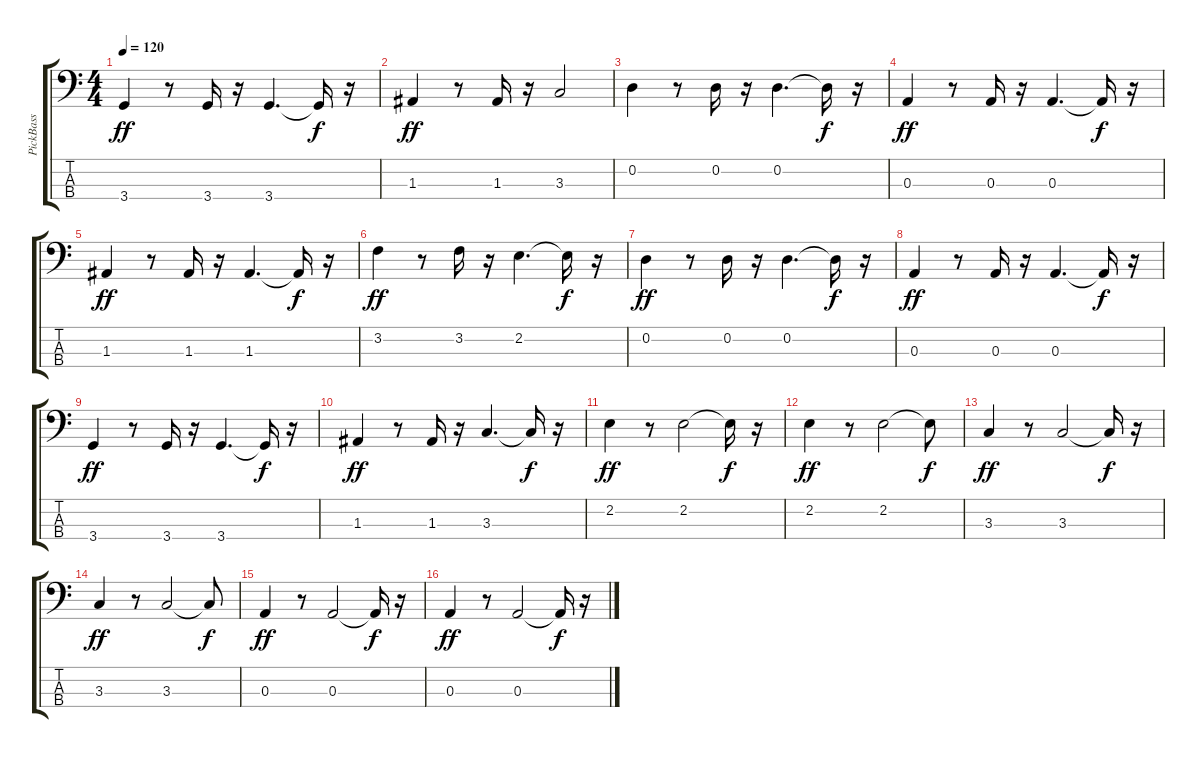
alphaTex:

\track ("PickBass" "PickBass") {instrument electricbasspick}
\staff {score tabs}
\tuning (G2 D2 A1 E1) {hide}
\ts (4 4)
\tempo 120
\clef f4
\ks c
3.4.4{dy ff} r.8 3.4.16 r.16 3.4.4{d} 3.4{t}.16{dy f} r.16 |
1.3.4{dy ff} r.8 1.3.16 r.16 3.3.2 |
0.2.4 r.8 0.2.16 r.16 0.2.4{d} 0.2{t}.16{dy f} r.16 |
0.3.4{dy ff} r.8 0.3.16 r.16 0.3.4{d} 0.3{t}.16{dy f} r.16 |
1.3.4{dy ff} r.8 1.3.16 r.16 1.3.4{d} 1.3{t}.16{dy f} r.16 |
3.2.4{dy ff} r.8 3.2.16 r.16 2.2.4{d} 2.2{t}.16{dy f} r.16 |
0.2.4{dy ff} r.8 0.2.16 r.16 0.2.4{d} 0.2{t}.16{dy f} r.16 |
0.3.4{dy ff} r.8 0.3.16 r.16 0.3.4{d} 0.3{t}.16{dy f} r.16 |
3.4.4{dy ff} r.8 3.4.16 r.16 3.4.4{d} 3.4{t}.16{dy f} r.16 |
1.3.4{dy ff} r.8 1.3.16 r.16 3.3.4{d} 3.3{t}.16{dy f} r.16 |
2.2.4{dy ff} r.8 2.2.2 2.2{t}.16{dy f} r.16 |
2.2.4{dy ff} r.8 2.2.2 2.2{t}.8{dy f} |
3.3.4{dy ff} r.8 3.3.2 3.3{t}.16{dy f} r.16 |
3.3.4{dy ff} r.8 3.3.2 3.3{t}.8{dy f} |
0.3.4{dy ff} r.8 0.3.2 0.3{t}.16{dy f} r.16 |
0.3.4{dy ff} r.8 0.3.2 0.3{t}.16{dy f} r.16
